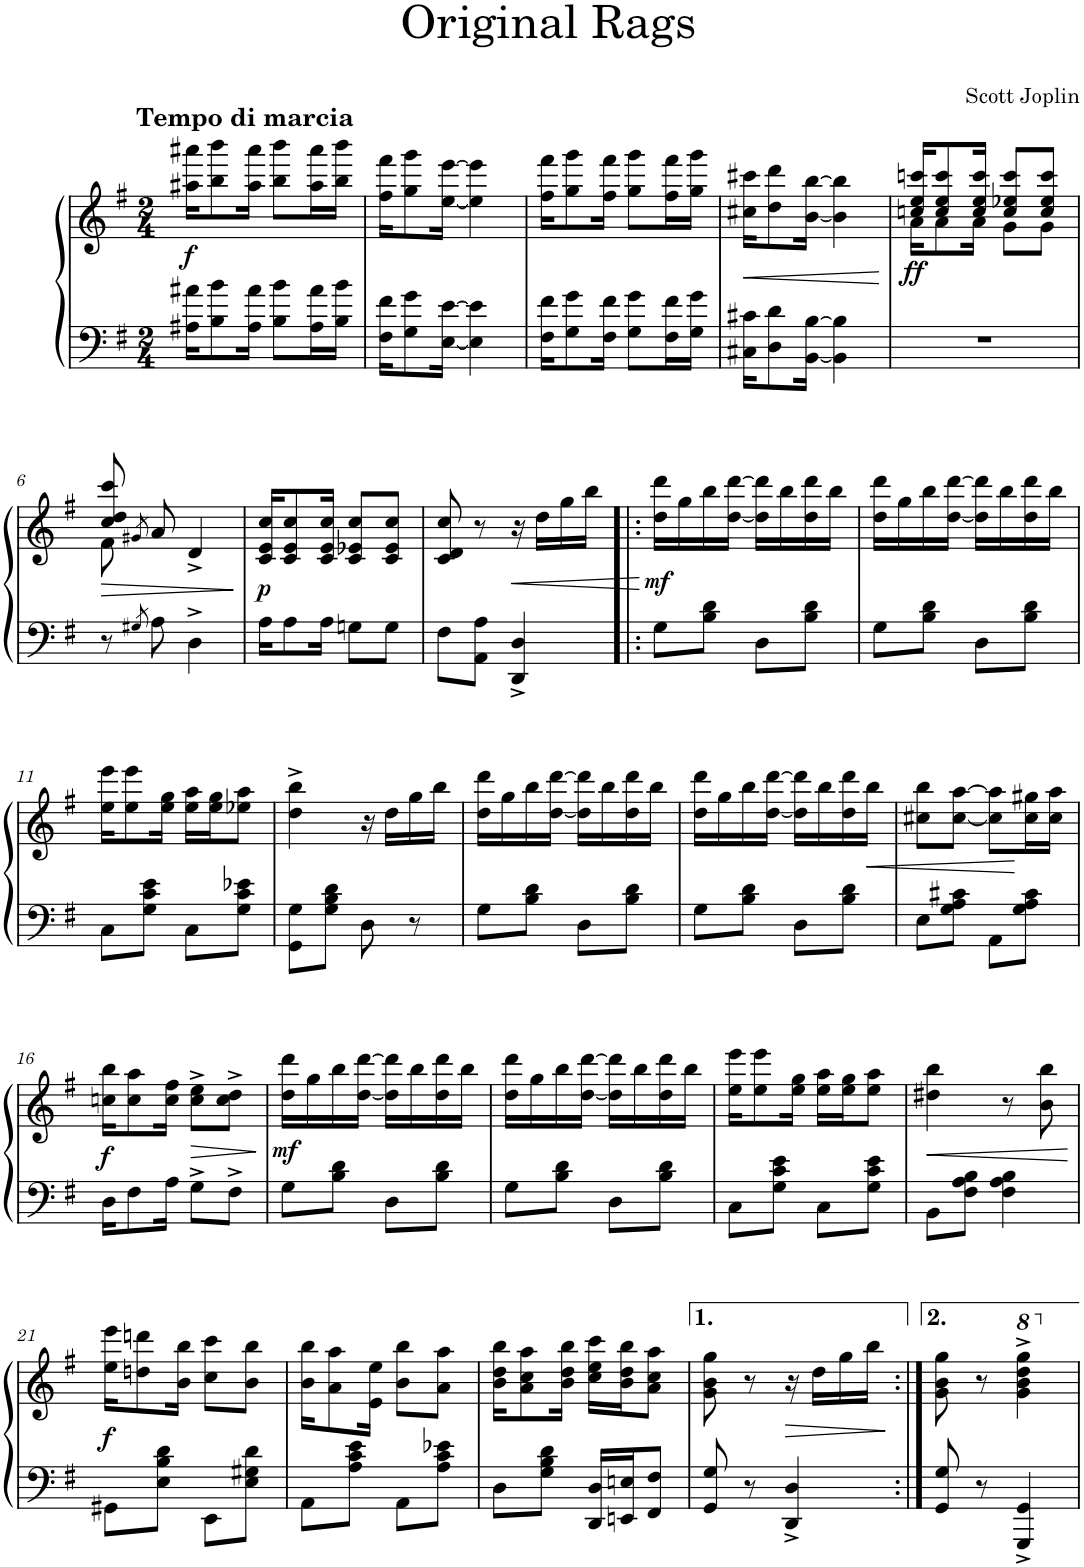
**kern	**kern	**dynam
*part1	*part1	*part1
*staff2	*staff1	*staff1/2
*I"Upright Piano	*	*
*I'Pno.	*	*
*clefF4	*clefG2	*
*k[f#]	*k[f#]	*
*M2/4	*M2/4	*
=1	=1	=1
!	!LO:TX:a:B:t=Tempo di marcia	!
!	!	!LO:DY:b
16A#X\ 16a#X\KL	16aa#X\ 16aaa#X\KL	f
8B\ 8b\	8bb\ 8bbb\	.
16A#\ 16a#\Jk	16aa#\ 16aaa#\Jk	.
8B\ 8b\L	8bb\ 8bbb\L	.
16A#\ 16a#\L	16aa#\ 16aaa#\L	.
16B\ 16b\JJ	16bb\ 16bbb\JJ	.
=2	=2	=2
16F#\ 16f#\KL	16ff#\ 16fff#\KL	.
8G\ 8g\	8gg\ 8ggg\	.
[16E\ [16e\Jk	[16ee\ [16eee\Jk	.
4E\] 4e\]	4ee\] 4eee\]	.
=3	=3	=3
16F#\ 16f#\KL	16ff#\ 16fff#\KL	.
8G\ 8g\	8gg\ 8ggg\	.
16F#\ 16f#\Jk	16ff#\ 16fff#\Jk	.
8G\ 8g\L	8gg\ 8ggg\L	.
16F#\ 16f#\L	16ff#\ 16fff#\L	.
16G\ 16g\JJ	16gg\ 16ggg\JJ	.
=4	=4	=4
!	!	!LO:HP:b
16C#X\ 16c#X\KL	16cc#X\ 16ccc#X\KL	<
8D\ 8d\	8dd\ 8ddd\	.
[16BB\ [16B\Jk	[16b\ [16bb\Jk	.
4BB\] 4B\]	4b\] 4bb\]	.
.	.	[
=5	=5	=5
*	*^	*
!	!	!	!LO:DY:b
2r	16ccn/ 16ee/ 16cccn/KL	16a\KL	ff
.	8cc/ 8ee/ 8ccc/	8a\	.
.	16cc/ 16ee/ 16ccc/Jk	16a\Jk	.
.	8cc/ 8ee-X/ 8ccc/L	8g\L	.
.	8cc/ 8ee-/ 8ccc/J	8g\J	.
!!LO:LB:g=z	!!
=6	=6	=6	=6
!	!	!	!LO:HP:b
8r	8cc/ 8dd/ 8ccc/	8f#\	>
8qG#X/	8qg#X/	.	.
8A\	8a/	4.ryy	.
4D^\	4d^/	.	.
*	*v	*v	*
.	.	]
=7	=7	=7
!	!	!LO:DY:b
16A\KL	16c/ 16e/ 16cc/KL	p
8A\	8c/ 8e/ 8cc/	.
16A\Jk	16c/ 16e/ 16cc/Jk	.
8Gn\L	8c/ 8e-X/ 8cc/L	.
8G\J	8c/ 8e-/ 8cc/J	.
=8	=8	=8
8F#\L	8c/ 8d/ 8cc/	.
8AA\ 8A\J	8r	.
!	!	!LO:HP:b
4DD/^ 4D/^	16r	<
.	16dd\LL	.
.	16gg\	.
.	16bb\JJ	.
.	.	[
=9!|:	=9!|:	=9!|:
!	!	!LO:DY:b
8G\L	16dd\ 16ddd\LL	mf
.	16gg\	.
8B\ 8d\J	16bb\	.
.	[16dd\ [16ddd\JJ	.
8D\L	16dd\] 16ddd\]LL	.
.	16bb\	.
8B\ 8d\J	16dd\ 16ddd\	.
.	16bb\JJ	.
=10	=10	=10
8G\L	16dd\ 16ddd\LL	.
.	16gg\	.
8B\ 8d\J	16bb\	.
.	[16dd\ [16ddd\JJ	.
8D\L	16dd\] 16ddd\]LL	.
.	16bb\	.
8B\ 8d\J	16dd\ 16ddd\	.
.	16bb\JJ	.
!!LO:LB:g=z
=11	=11	=11
8C\L	16ee\ 16eee\KL	.
.	8ee\ 8eee\	.
8G\ 8c\ 8e\J	.	.
.	16ee\ 16gg\Jk	.
8C\L	16ee\ 16aa\LL	.
.	16ee\ 16gg\J	.
8G\ 8c\ 8e-X\J	8ee-X\ 8aa\J	.
=12	=12	=12
8GG\ 8G\L	4dd\^ 4bb\^	.
8G\ 8B\ 8d\J	.	.
8D\	16r	.
.	16dd\LL	.
8r	16gg\	.
.	16bb\JJ	.
=13	=13	=13
8G\L	16dd\ 16ddd\LL	.
.	16gg\	.
8B\ 8d\J	16bb\	.
.	[16dd\ [16ddd\JJ	.
8D\L	16dd\] 16ddd\]LL	.
.	16bb\	.
8B\ 8d\J	16dd\ 16ddd\	.
.	16bb\JJ	.
=14	=14	=14
8G\L	16dd\ 16ddd\LL	.
.	16gg\	.
8B\ 8d\J	16bb\	.
.	[16dd\ [16ddd\JJ	.
8D\L	16dd\] 16ddd\]LL	.
.	16bb\	.
8B\ 8d\J	16dd\ 16ddd\	.
!	!	!LO:HP:b
.	16bb\JJ	<
=15	=15	=15
8E\L	8cc#X\ 8bb\L	.
8G\ 8A\ 8c#X\J	[8cc#\ [8aa\J	.
8AA\L	8cc#\] 8aa\]L	.
8G\ 8A\ 8c#\J	16cc#\ 16gg#X\L	[
.	16cc#\ 16aa\JJ	.
!!LO:LB:g=z
=16	=16	=16
!	!	!LO:DY:b
16D\KL	16ccn\ 16bb\KL	f
8F#\	8cc\ 8aa\	.
16A\Jk	16cc\ 16ff#\Jk	.
!	!	!LO:HP:b
8G^\L	8cc\^ 8ee\^L	>
8F#^\J	8cc\^ 8dd\^J	.
.	.	]
=17	=17	=17
!	!	!LO:DY:b
8G\L	16dd\ 16ddd\LL	mf
.	16gg\	.
8B\ 8d\J	16bb\	.
.	[16dd\ [16ddd\JJ	.
8D\L	16dd\] 16ddd\]LL	.
.	16bb\	.
8B\ 8d\J	16dd\ 16ddd\	.
.	16bb\JJ	.
=18	=18	=18
8G\L	16dd\ 16ddd\LL	.
.	16gg\	.
8B\ 8d\J	16bb\	.
.	[16dd\ [16ddd\JJ	.
8D\L	16dd\] 16ddd\]LL	.
.	16bb\	.
8B\ 8d\J	16dd\ 16ddd\	.
.	16bb\JJ	.
=19	=19	=19
8C\L	16ee\ 16eee\KL	.
.	8ee\ 8eee\	.
8G\ 8c\ 8e\J	.	.
.	16ee\ 16gg\Jk	.
8C\L	16ee\ 16aa\LL	.
.	16ee\ 16gg\J	.
8G\ 8c\ 8e\J	8ee\ 8aa\J	.
=20	=20	=20
!	!	!LO:HP:b
8BB\L	4dd#X\ 4bb\	<
8F#\ 8A\ 8B\J	.	.
4F#\ 4A\ 4B\	8r	.
.	8b\ 8bb\	.
.	.	[
!!LO:LB:g=z
=21	=21	=21
!	!	!LO:DY:b
8GG#X\L	16ee\ 16eee\KL	f
.	8ddn\ 8dddn\	.
8E\ 8B\ 8d\J	.	.
.	16b\ 16bb\Jk	.
8EE\L	8cc\ 8ccc\L	.
8E\ 8G#X\ 8d\J	8b\ 8bb\J	.
=22	=22	=22
8AA\L	16b\ 16bb\KL	.
.	8a\ 8aa\	.
8A\ 8c\ 8e\J	.	.
.	16e\ 16ee\Jk	.
8AA\L	8b\ 8bb\L	.
8A\ 8c\ 8e-X\J	8a\ 8aa\J	.
=23	=23	=23
8D\L	16b\ 16dd\ 16bb\KL	.
.	8a\ 8cc\ 8aa\	.
8G\ 8B\ 8d\J	.	.
.	16b\ 16dd\ 16bb\Jk	.
16DD/ 16D/LL	16cc\ 16ee\ 16ccc\LL	.
16EEn/ 16En/J	16b\ 16dd\ 16bb\J	.
8FF#/ 8F#/J	8a\ 8cc\ 8aa\J	.
=24	=24	=24
8GG/ 8G/	8g\ 8b\ 8gg\	.
8r	8r	.
!	!	!LO:HP:b
4DD/^ 4D/^	16r	>
.	16dd\LL	.
.	16gg\	.
.	16bb\JJ	.
.	.	]
=25:|!	=25:|!	=25:|!
8GG/ 8G/	8g\ 8b\ 8gg\	.
8r	8r	.
*	*8va	*
4GGG/^ 4GG/^	4gg\^ 4bb\^ 4ddd\^ 4ggg\^	.
*	*X8va	*
=	=	=
*-	*-	*-
